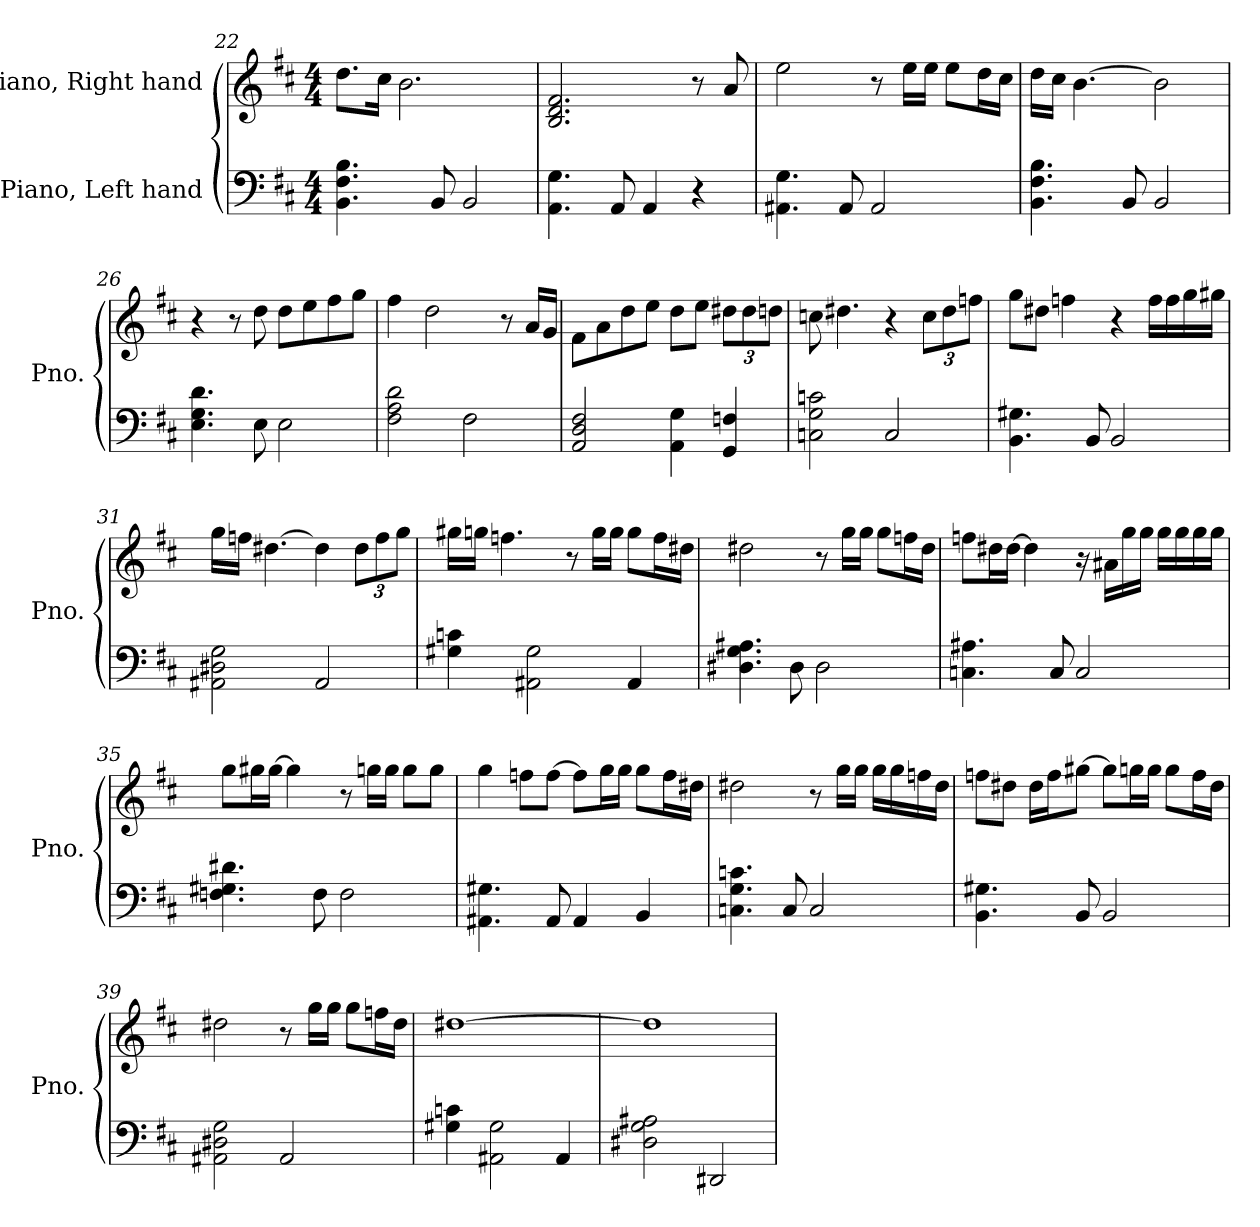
**kern	**kern
*part2	*part1
*staff2	*staff1
*I"Piano, Left hand	*I"Piano, Right hand
*I'Pno.	*I'Pno.
*clefF4	*clefG2
*k[f#c#]	*k[f#c#]
*M4/4	*M4/4
=22	=22
4.BB\ 4.F#\ 4.B\	8.dd\L
.	16cc#\Jk
.	2.b\
8BB/	.
2BB/	.
!!LO:LB:g=z
=23	=23
4.AA\ 4.G\	2.B/ 2.d/ 2.f#/
8AA/	.
4AA/	.
4r	8r
.	8a/
=24	=24
4.AA#X\ 4.G\	2ee\
8AA#/	.
2AA#/	8r
.	16ee\LL
.	16ee\JJ
.	8ee\L
.	16dd\L
.	16cc#\JJ
=25	=25
4.BB\ 4.F#\ 4.B\	16dd\LL
.	16cc#\JJ
.	[4.b\
8BB/	.
2BB/	2b\]
=26	=26
4.E\ 4.G\ 4.d\	4r
.	8r
8E\	8dd\
2E\	8dd\L
.	8ee\
.	8ff#\
.	8gg\J
=27	=27
2F#\ 2A\ 2d\	4ff#\
.	2dd\
2F#\	.
.	8r
.	16a/LL
.	16g/JJ
!!LO:PB:g=z
=28	=28
2AA/ 2D/ 2F#/	8f#\L
.	8a\
.	8dd\
.	8ee\J
4AA\ 4G\	8dd\L
.	8ee\J
*	*Xbrackettup
4GG/ 4Fn/	12dd#X\L
.	12dd#\
.	12ddn\J
=29	=29
2Cn\ 2G\ 2cn\	8ccn\
.	4.dd#X\
2C/	4r
.	12cc\L
.	12dd#\
.	12ffn\J
=30	=30
4.BB\ 4.G#X\	8gg\L
.	8dd#X\J
.	4ffn\
8BB/	.
2BB/	4r
.	16ff\LL
.	16ff\
.	16gg\
.	16gg#X\JJ
=31	=31
2AA#X\ 2D#X\ 2G\	16gg\LL
.	16ffn\JJ
.	[4.dd#X\
2AA#/	4dd#\]
.	12dd#\L
.	12ff\
.	12gg\J
!!LO:LB:g=z
=32	=32
4G#X\ 4cn\	16gg#X\LL
.	16ggn\JJ
.	4.ffn\
2AA#X\ 2G#\	.
.	8r
.	16gg\LL
.	16gg\JJ
4AA#/	8gg\L
.	16ff\L
.	16dd#X\JJ
=33	=33
4.D#X\ 4.G\ 4.A#X\	2dd#X\
8D#\	.
2D#\	8r
.	16gg\LL
.	16gg\JJ
.	8gg\L
.	16ffn\L
.	16dd#\JJ
=34	=34
4.Cn\ 4.A#X\	8ffn\L
.	16dd#X\L
.	[16dd#\JJ
.	4dd#\]
8C/	.
2C/	16r
.	16a#X\LL
.	16gg\
.	16gg\JJ
.	16gg\LL
.	16gg\
.	16gg\
.	16gg\JJ
!!LO:LB:g=z
=35	=35
4.Fn\ 4.G#X\ 4.d#X\	8gg\L
.	16gg#X\L
.	[16gg#\JJ
.	4gg#\]
8F\	.
2F\	8r
.	16ggn\LL
.	16gg\JJ
.	8gg\L
.	8gg\J
=36	=36
4.AA#X\ 4.G#X\	4gg\
.	8ffn\L
8AA#/	[8ff\J
4AA#/	8ff\L]
.	16gg\L
.	16gg\JJ
4BB/	8gg\L
.	16ff\L
.	16dd#X\JJ
=37	=37
4.Cn\ 4.G\ 4.cn\	2dd#X\
8C/	.
2C/	8r
.	16gg\LL
.	16gg\JJ
.	16gg\LL
.	16gg\
.	16ffn\
.	16dd#\JJ
!!LO:LB:g=z
=38	=38
4.BB\ 4.G#X\	8ffn\L
.	8dd#X\J
.	16dd#\LL
.	16ff\J
8BB/	[8gg#X\J
2BB/	8gg#\L]
.	16ggn\L
.	16gg\JJ
.	8gg\L
.	16ff\L
.	16dd#\JJ
=39	=39
2AA#X\ 2D#X\ 2G\	2dd#X\
2AA#/	8r
.	16gg\LL
.	16gg\JJ
.	8gg\L
.	16ffn\L
.	16dd#\JJ
=40	=40
4G#X\ 4cn\	[1dd#X
2AA#X\ 2G#\	.
4AA#/	.
=41	=41
2D#X\ 2G\ 2A#X\	1dd#]
2DD#X/	.
=	=
*-	*-
